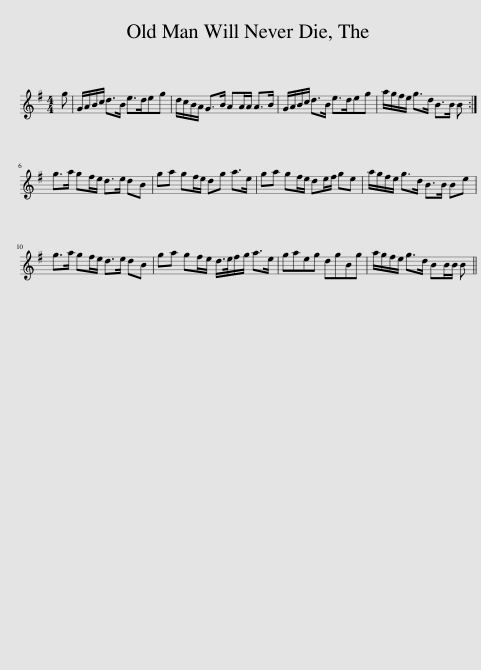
X:1
L:1/8
M:4/4
I:linebreak $
K:G
V:1 treble
V:1
 g | G/A/B/c/ d>B e>deg | d/c/B/A/ G>B AA/A/ A>B | G/A/B/c/ d>B e>deg | a/g/f/e/ g>d B>B B :|$ %5
 g>a gf/e/ d>e dB | ga gf/e/ dg a>e | ga gf/e/ de/f/ ge | a/g/f/e/ g>d B>B Be |$ g>a gf/e/ d>e dB | %10
 ga gf/e/ d/>e/f/g/ a>e | gaeg dgBg | a/g/f/e/ g>d BB/B/ B || %13
